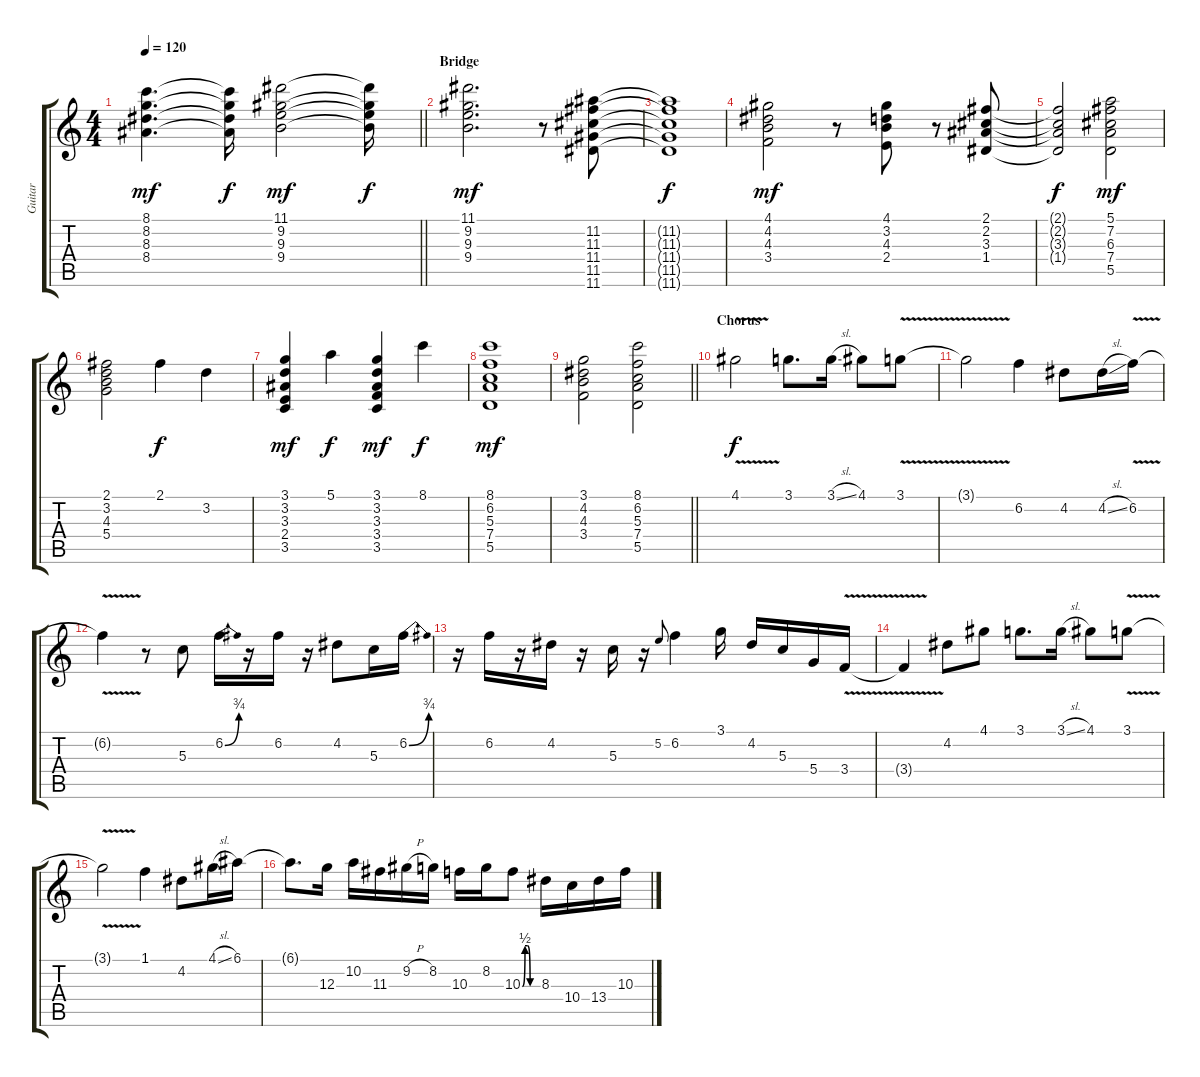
\track ("Guitar" "Guitar") {instrument electricguitarclean}
\staff {score tabs}
\tuning (E4 B3 G3 D3 A2 E2) {hide}
\ts (4 4)
\tempo 120
\clef g2
\barLineRight lightlight
\ks c
(8.1 8.2 8.3 8.4).4{d dy mf} (8.1{t} 8.2{t} 8.3{t} 8.4{t}).16{dy f} (11.1 9.2 9.3 9.4).2{dy mf} (11.1{t} 9.2{t} 9.3{t} 9.4{t}).16{dy f} |
\section ("" "Bridge")
(11.1 9.2 9.3 9.4).2{d dy mf} r.8 (11.2 11.3 11.4 11.5 11.6).8 |
(11.2{t} 11.3{t} 11.4{t} 11.5{t} 11.6{t}).1{dy f} |
(4.1 4.2 4.3 3.4).2{dy mf} r.8 (4.1 3.2 4.3 2.4).8 r.8 (2.1 2.2 3.3 1.4).8 |
(2.1{t} 2.2{t} 3.3{t} 1.4{t}).2{dy f} (5.1 7.2 6.3 7.4 5.5).2{dy mf} |
(2.1 3.2 4.3 5.4).2 2.1.4{dy f} 3.2.4 |
(3.1 3.2 3.3 2.4 3.5).4{dy mf} 5.1.4{dy f} (3.1 3.2 3.3 3.4 3.5).4{dy mf} 8.1.4{dy f} |
(8.1 6.2 5.3 7.4 5.5).1{dy mf} |
\barLineRight lightlight
(3.1 4.2 4.3 3.4).2 (8.1 6.2 5.3 7.4 5.5).2 |
\section ("" "Chorus")
4.1{v}.2{dy f volume 16 instrument overdrivenguitar} 3.1.8{d} 3.1{sl}.16 4.1.8 3.1{v}.8 |
3.1{t}.2 6.2.4 4.2.8 4.2{sl}.16 6.2{v}.16 |
6.2{t}.4 r.8 5.3.8 6.2{be (bend 0 0 60 3)}.16 r.16 6.2.16 r.16 4.2.8 5.3.16 6.2{be (bend 0 0 60 3)}.16 |
r.16 6.2.16 r.16 4.2.16 r.16 5.3.16 r.16 5.2.8{gr onbeat} 6.2.4 3.1.16 4.2.16 5.3.16 5.4.16 3.4{v}.16 |
3.4{t}.4 4.2.8 4.1.8 3.1.8{d} 3.1{sl}.16 4.1.8 3.1{v}.8 |
3.1{t}.2 1.1.4 4.2.8 4.1{sl}.16 6.1.16 |
6.1{t}.8{d} 12.3.16 10.2.16 11.3.16 9.2{h}.16 8.2.16 10.3.16 8.2.16 10.3{be (custom 0 0 10 2 20 2 30 0 60 0)}.8 8.3.16 10.4.16 13.4.16 10.3.16
